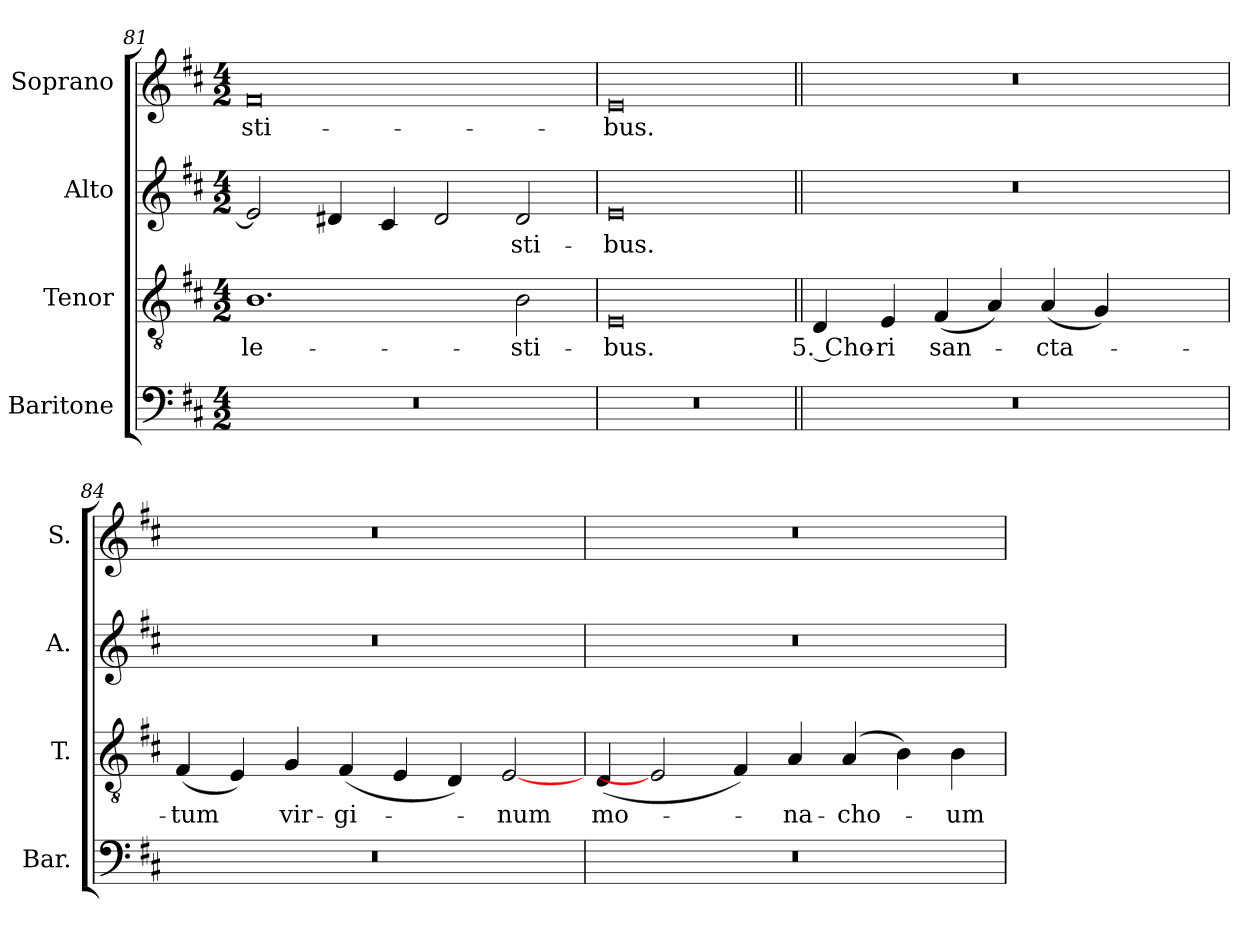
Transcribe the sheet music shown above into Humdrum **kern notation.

**kern	**kern	**text	**kern	**text	**kern	**text
*part4	*part3	*part3	*part2	*part2	*part1	*part1
*staff4	*staff3	*staff3	*staff2	*staff2	*staff1	*staff1
*I"Baritone	*I"Tenor	*	*I"Alto	*	*I"Soprano	*
*I'Bar.	*I'T.	*	*I'A.	*	*I'S.	*
*clefF4	*clefGv2	*	*clefG2	*	*clefG2	*
*	*ITrd7c12	*	*	*	*	*
*k[f#c#]	*k[f#c#]	*	*k[f#c#]	*	*k[f#c#]	*
*D:	*D:	*	*D:	*	*D:	*
*M4/2	*M4/2	*	*M4/2	*	*M4/2	*
=81	=81	=81	=81	=81	=81	=81
!LO:N:vis=1	!	!	!	!	!	!
!	!	!LO:LY:b:color=#000000	!	!	!	!
!	!	!	!	!	!	!LO:LY:b:color=#000000
0r	1.BBi	-le-	2ei/]	.	0f#i	-sti-
.	.	.	4d#Xi/	.	.	.
.	.	.	4c#i/	.	.	.
.	.	.	2d#i/	.	.	.
!	!	!LO:LY:b:color=#000000	!	!	!	!
!	!	!	!	!LO:LY:b:color=#000000	!	!
.	2BBi\	-sti-	2d#i/	-sti-	.	.
=82	=82	=82	=82	=82	=82	=82
!LO:N:vis=1	!	!	!	!	!	!
!	!	!LO:LY:b:color=#000000	!	!	!	!
!	!	!	!	!LO:LY:b:color=#000000	!	!
!	!	!	!	!	!	!LO:LY:b:color=#000000
0r	0EEi	-bus.	0ei	-bus.	0ei	-bus.
!!LO:LB:g=z
=83||	=83||	=83||	=83||	=83||	=83||	=83||
!LO:N:vis=1	!	!	!	!	!	!
!	!	!LO:LY:b:color=#000000	!LO:N:vis=1	!	!LO:N:vis=1	!
0r	4DDi/	5. Cho-	0r	.	0r	.
!	!	!LO:LY:b:color=#000000	!	!	!	!
.	4EEi/	-ri	.	.	.	.
!	!	!LO:LY:b:color=#000000	!	!	!	!
.	(4FF#i/	san-	.	.	.	.
.	4AAi/)	.	.	.	.	.
!	!	!LO:LY:b:color=#000000	!	!	!	!
.	(4AAi/	-cta-	.	.	.	.
.	4GGi/)	.	.	.	.	.
.	2ryy	.	.	.	.	.
=84	=84	=84	=84	=84	=84	=84
!LO:N:vis=1	!	!	!	!	!	!
!	!	!LO:LY:b:color=#000000	!LO:N:vis=1	!	!LO:N:vis=1	!
0r	(4FF#i/	-tum	0r	.	0r	.
.	4EEi/)	.	.	.	.	.
!	!	!LO:LY:b:color=#000000	!	!	!	!
.	4GGi/	vir-	.	.	.	.
!	!	!LO:LY:b:color=#000000	!	!	!	!
.	(4FF#i/	-gi-	.	.	.	.
.	4EEi/	.	.	.	.	.
.	4DDi/)	.	.	.	.	.
!	!	!LO:LY:b:color=#000000	!	!	!	!
.	[2EEi	-num	.	.	.	.
=85	=85	=85	=85	=85	=85	=85
!LO:N:vis=1	!	!	!	!	!	!
!	!	!LO:LY:b:color=#000000	!LO:N:vis=1	!	!LO:N:vis=1	!
0r	(4DDi/	mo-	0r	.	0r	.
.	2EEi]	.	.	.	.	.
.	4FF#i/)	.	.	.	.	.
!	!	!LO:LY:b:color=#000000	!	!	!	!
.	4AAi/	-na-	.	.	.	.
!	!	!LO:LY:b:color=#000000	!	!	!	!
.	(4AAi/	-cho-	.	.	.	.
.	4BBi\)	.	.	.	.	.
!	!	!LO:LY:b:color=#000000	!	!	!	!
.	4BBi\	-um-	.	.	.	.
=	=	=	=	=	=	=
*-	*-	*-	*-	*-	*-	*-
